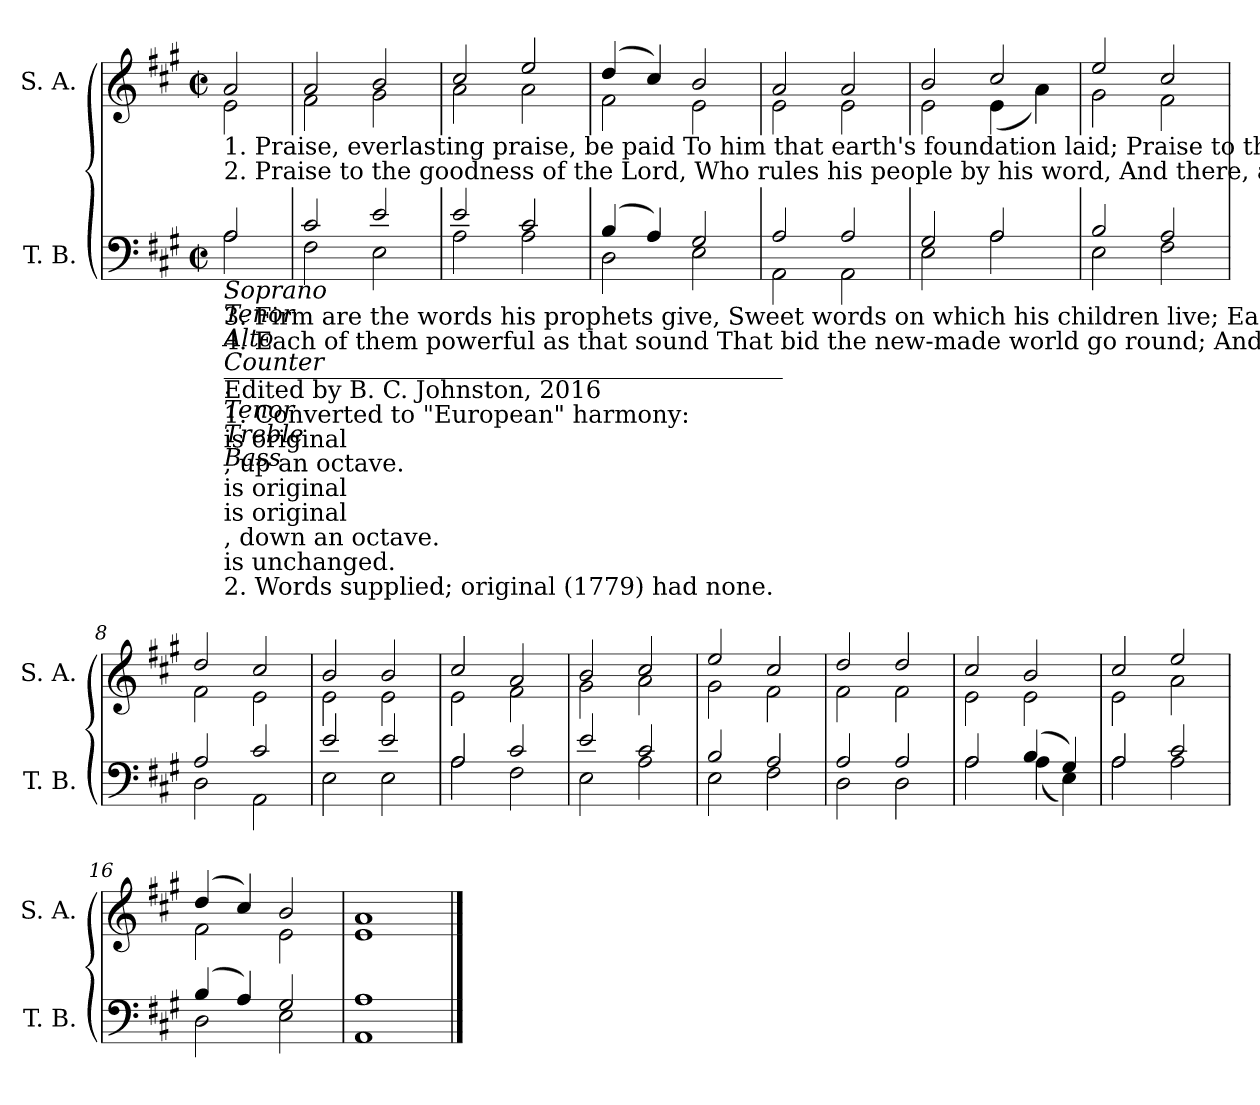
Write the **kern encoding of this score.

**kern	**kern
*part2	*part1
*staff2	*staff1
*I"T. B.	*I"S. A.
*I'T. B.	*I'S. A.
*clefF4	*clefG2
*k[f#c#g#]	*k[f#c#g#]
*M2/2	*M2/2
*met(c|)	*met(c|)
*MM200	*MM200
=1	=1
*^	*^
!	!	!LO:TX:b:t=1. Praise, everlasting praise, be paid     To him that earth's foundation laid;   Praise to the God whose strong decrees   Sway the creation as he please.	!
!	!	!LO:TX:b:t=2. Praise to the goodness of the Lord,  Who rules his people by his word,    And there, as strong as his decrees,  He  sets  his  kindest  pro – mi – ses.	!
!LO:TX:b:t=3. Firm are the words his prophets give,  Sweet words on which his children live;  Each of them is the voice of God, Who spoke, and spread the skies abroad.	!	!	!
!LO:TX:b:t=4. Each of them powerful as that sound    That bid the new-made world go round;  And stronger than the solid poles On which the wheel of na–ture  rolls.	!	!	!
!LO:TX:b:t=______________________________________________	!	!	!
!LO:TX:b:t=Edited by B. C. Johnston, 2016	!	!	!
!LO:TX:b:t=1. Converted to "European" harmony&colon;	!	!	!
!LO:TX:b:i:t=Soprano	!	!	!
!LO:TX:b:t=is original	!	!	!
!LO:TX:b:i:t=Tenor	!	!	!
!LO:TX:b:t=, up an octave.	!	!	!
!LO:TX:b:i:t=Alto	!	!	!
!LO:TX:b:t=is original	!	!	!
!LO:TX:b:i:t=Counter	!	!	!
!LO:TX:b:t=.	!	!	!
!LO:TX:b:i:t=Tenor	!	!	!
!LO:TX:b:t=is original	!	!	!
!LO:TX:b:i:t=Treble	!	!	!
!LO:TX:b:t=, down an octave.	!	!	!
!LO:TX:b:i:t=Bass	!	!	!
!LO:TX:b:t=is unchanged.	!	!	!
!LO:TX:b:t=2. Words supplied; original (1779) had none.	!	!	!
2A/	2A\	2a/	2e\
=2	=2	=2	=2
2c#/	2F#\	2a/	2f#\
2e/	2E\	2b/	2g#\
=3	=3	=3	=3
2e/	2A\	2cc#/	2a\
2c#/	2A\	2ee/	2a\
=4	=4	=4	=4
(4B/	2D\	(4dd/	2f#\
4A/)	.	4cc#/)	.
2G#/	2E\	2b/	2e\
=5	=5	=5	=5
2A/	2AA\	2a/	2e\
2A/	2AA\	2a/	2e\
=6	=6	=6	=6
2G#/	2E\	2b/	2e\
2A/	2A\	2cc#/	(4e\
.	.	.	4a\)
=7	=7	=7	=7
2B/	2E\	2ee/	2g#\
2A/	2F#\	2cc#/	2f#\
=8	=8	=8	=8
2A/	2D\	2dd/	2f#\
2c#/	2AA\	2cc#/	2e\
=9	=9	=9	=9
2e/	2E\	2b/	2e\
2e/	2E\	2b/	2e\
=10	=10	=10	=10
2A/	2A\	2cc#/	2e\
2c#/	2F#\	2a/	2f#\
=11	=11	=11	=11
2e/	2E\	2b/	2g#\
2c#/	2A\	2cc#/	2a\
=12	=12	=12	=12
2B/	2E\	2ee/	2g#\
2A/	2F#\	2cc#/	2f#\
=13	=13	=13	=13
2A/	2D\	2dd/	2f#\
2A/	2D\	2dd/	2f#\
=14	=14	=14	=14
2A/	2A\	2cc#/	2e\
(4B/	(4A\	2b/	2e\
4G#/)	4E\)	.	.
=15	=15	=15	=15
2A/	2A\	2cc#/	2e\
2c#/	2A\	2ee/	2a\
=16	=16	=16	=16
(4B/	2D\	(4dd/	2f#\
4A/)	.	4cc#/)	.
2G#/	2E\	2b/	2e\
=17	=17	=17	=17
1A	1AA	1a	1e
*v	*v	*	*
*	*v	*v
==	==
*-	*-
